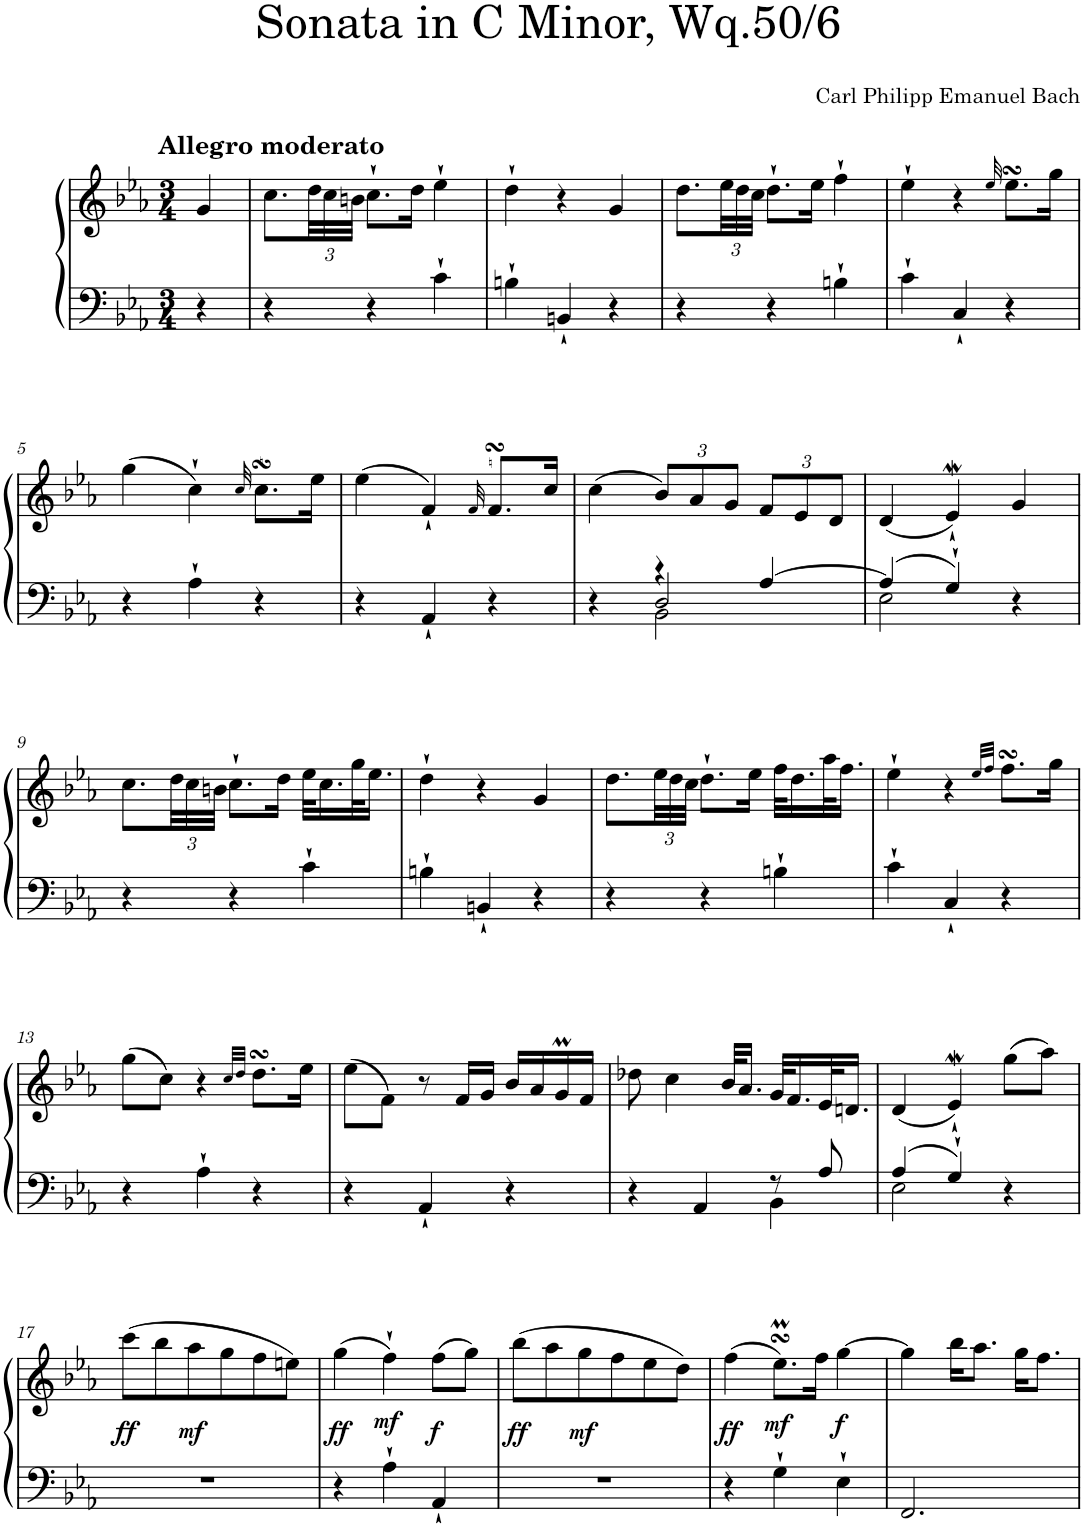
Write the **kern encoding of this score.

**kern	**kern	**dynam
*part1	*part1	*part1
*staff2	*staff1	*staff1/2
*I"Фортепиано	*	*
*clefF4	*clefG2	*
*k[b-e-a-]	*k[b-e-a-]	*
*M3/4	*M3/4	*
=	=	=
!	!LO:TX:a:B:t=Allegro moderato	!
4r	4g/	.
=1	=1	=1
4r	8.cc\L	.
*	*Xbrackettup	*
.	48dd\LL	.
.	48cc\	.
.	48bn\JJJ	.
4r	8.cc`\L	.
.	16dd\Jk	.
4c`\	4ee-`\	.
=2	=2	=2
4Bn`\	4dd`\	.
4BBn`/	4r	.
4r	4g/	.
=3	=3	=3
4r	8.dd\L	.
.	48ee-\LL	.
.	48dd\	.
.	48cc\JJJ	.
4r	8.dd`\L	.
.	16ee-\Jk	.
4Bn`\	4ff`\	.
=4	=4	=4
4c`\	4ee-`\	.
4C`/	4r	.
.	32qee-/	.
4r	8.ee-sSSs\L	.
.	16gg\Jk	.
!!LO:LB:g=z
=5	=5	=5
4r	(>4gg\	.
4A-`\	4cc`\)	.
.	32qcc/	.
4r	8.ccsSSS\L	.
.	16ee-\Jk	.
=6	=6	=6
4r	(>4ee-\	.
4AA-`/	4f`/)	.
.	32qf/	.
4r	8.fsSSS/L	.
.	16cc/Jk	.
=7	=7	=7
*^	*	*
*	*^	*	*
4r	4ryy	4ryy	(>4cc\	.
4r	2BB-\	2D/	12b-/L)	.
.	.	.	12a-/	.
.	.	.	12g/J	.
[4A-/	.	.	12f/L	.
.	.	.	12e-/	.
.	.	.	12d/J	.
*	*v	*v	*	*
=8	=8	=8	=8
4A-/]	2E-\	(<4d/	.
4G`/	.	4e-w`/)	.
4r	4ryy	4g/	.
*v	*v	*	*
!!LO:LB:g=z
=9	=9	=9
4r	8.cc\L	.
.	48dd\LL	.
.	48cc\	.
.	48bn\JJJ	.
4r	8.cc`\L	.
.	16dd\Jk	.
4c`\	32ee-\KLL	.
.	16.cc\	.
.	32gg\K	.
.	16.ee-\JJ	.
=10	=10	=10
4Bn`\	4dd`\	.
4BBn`/	4r	.
4r	4g/	.
=11	=11	=11
4r	8.dd\L	.
.	48ee-\LL	.
.	48dd\	.
.	48cc\JJJ	.
4r	8.dd`\L	.
.	16ee-\Jk	.
4Bn`\	32ff\KLL	.
.	16.dd\	.
.	32aa-\K	.
.	16.ff\JJ	.
=12	=12	=12
4c`\	4ee-`\	.
4C`/	4r	.
.	32qee-/LLL	.
.	32qff/JJJ	.
4r	8.ffsSSS\L	.
.	16gg\Jk	.
!!LO:LB:g=z
=13	=13	=13
4r	(>8gg\L	.
.	8cc\J)	.
4A-`\	4r	.
.	32qcc/LLL	.
.	32qdd/JJJ	.
4r	8.ddsSsS\L	.
.	16ee-\Jk	.
=14	=14	=14
4r	(>8ee-\L	.
.	8f\J)	.
4AA-`/	8r	.
.	16f/LL	.
.	16g/JJ	.
4r	16b-/LL	.
.	16a-/	.
.	16gm/	.
.	16f/JJ	.
=15	=15	=15
*^	*	*
4r	2ryy	8dd-X\	.
.	.	4cc\	.
4AA-/	.	.	.
.	.	32b-/KLL	.
.	.	16.a-/JJ	.
8r	4BB-\	32g/KLL	.
.	.	16.f/	.
8A-/	.	32e-/K	.
.	.	16.dn/JJ	.
=16	=16	=16	=16
4A-/	2E-\	(<4d/	.
4G`/	.	4e-w`/)	.
4r	4ryy	(>8gg\L	.
.	.	8aa-\J)	.
*v	*v	*	*
!!LO:LB:g=z
=17	=17	=17
!	!	!LO:DY:b
2.r	(>8ccc\L	ff
.	8bb-\	.
!	!	!LO:DY:b
.	8aa-\	mf
.	8gg\	.
.	8ff\	.
.	8een\J)	.
=18	=18	=18
!	!	!LO:DY:b
4r	(>4gg\	ff
!	!	!LO:DY:b
4A-`\	4ff`\)	mf
!	!	!LO:DY:b
4AA-`/	(>8ff\L	f
.	8gg\J)	.
=19	=19	=19
!	!	!LO:DY:b
2.r	(>8bb-\L	ff
.	8aa-\	.
!	!	!LO:DY:b
.	8gg\	mf
.	8ff\	.
.	8ee-\	.
.	8dd\J)	.
=20	=20	=20
!	!	!LO:DY:b
4r	(>4ff\	ff
!	!	!LO:DY:b
4G`\	8.ee-sSSsM\L)	mf
.	16ff\Jk	.
!	!	!LO:DY:b
4E-`\	[4gg\	f
=21	=21	=21
2.FF/	4gg\]	.
.	16bb-\KL	.
.	8.aa-\J	.
.	16gg\KL	.
.	8.ff\J	.
=	=	=
*-	*-	*-
